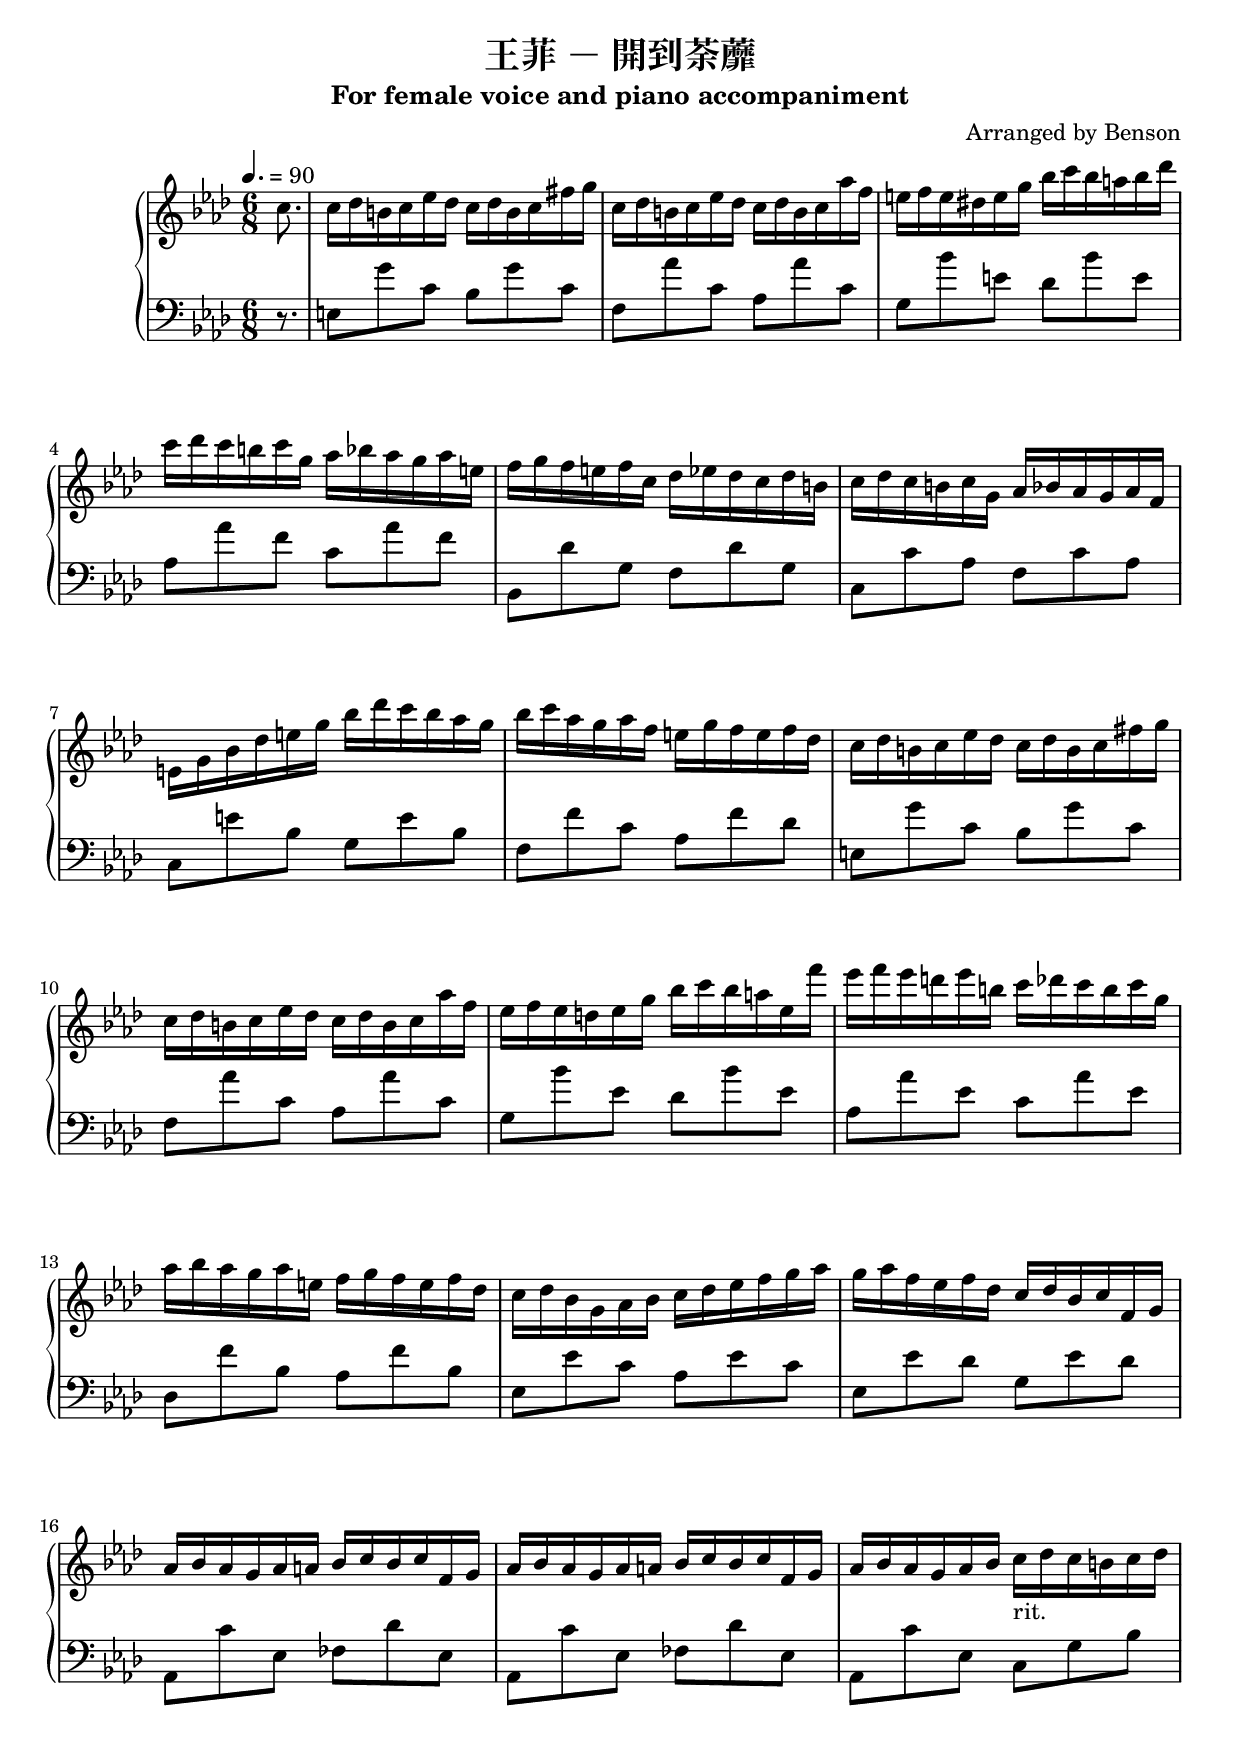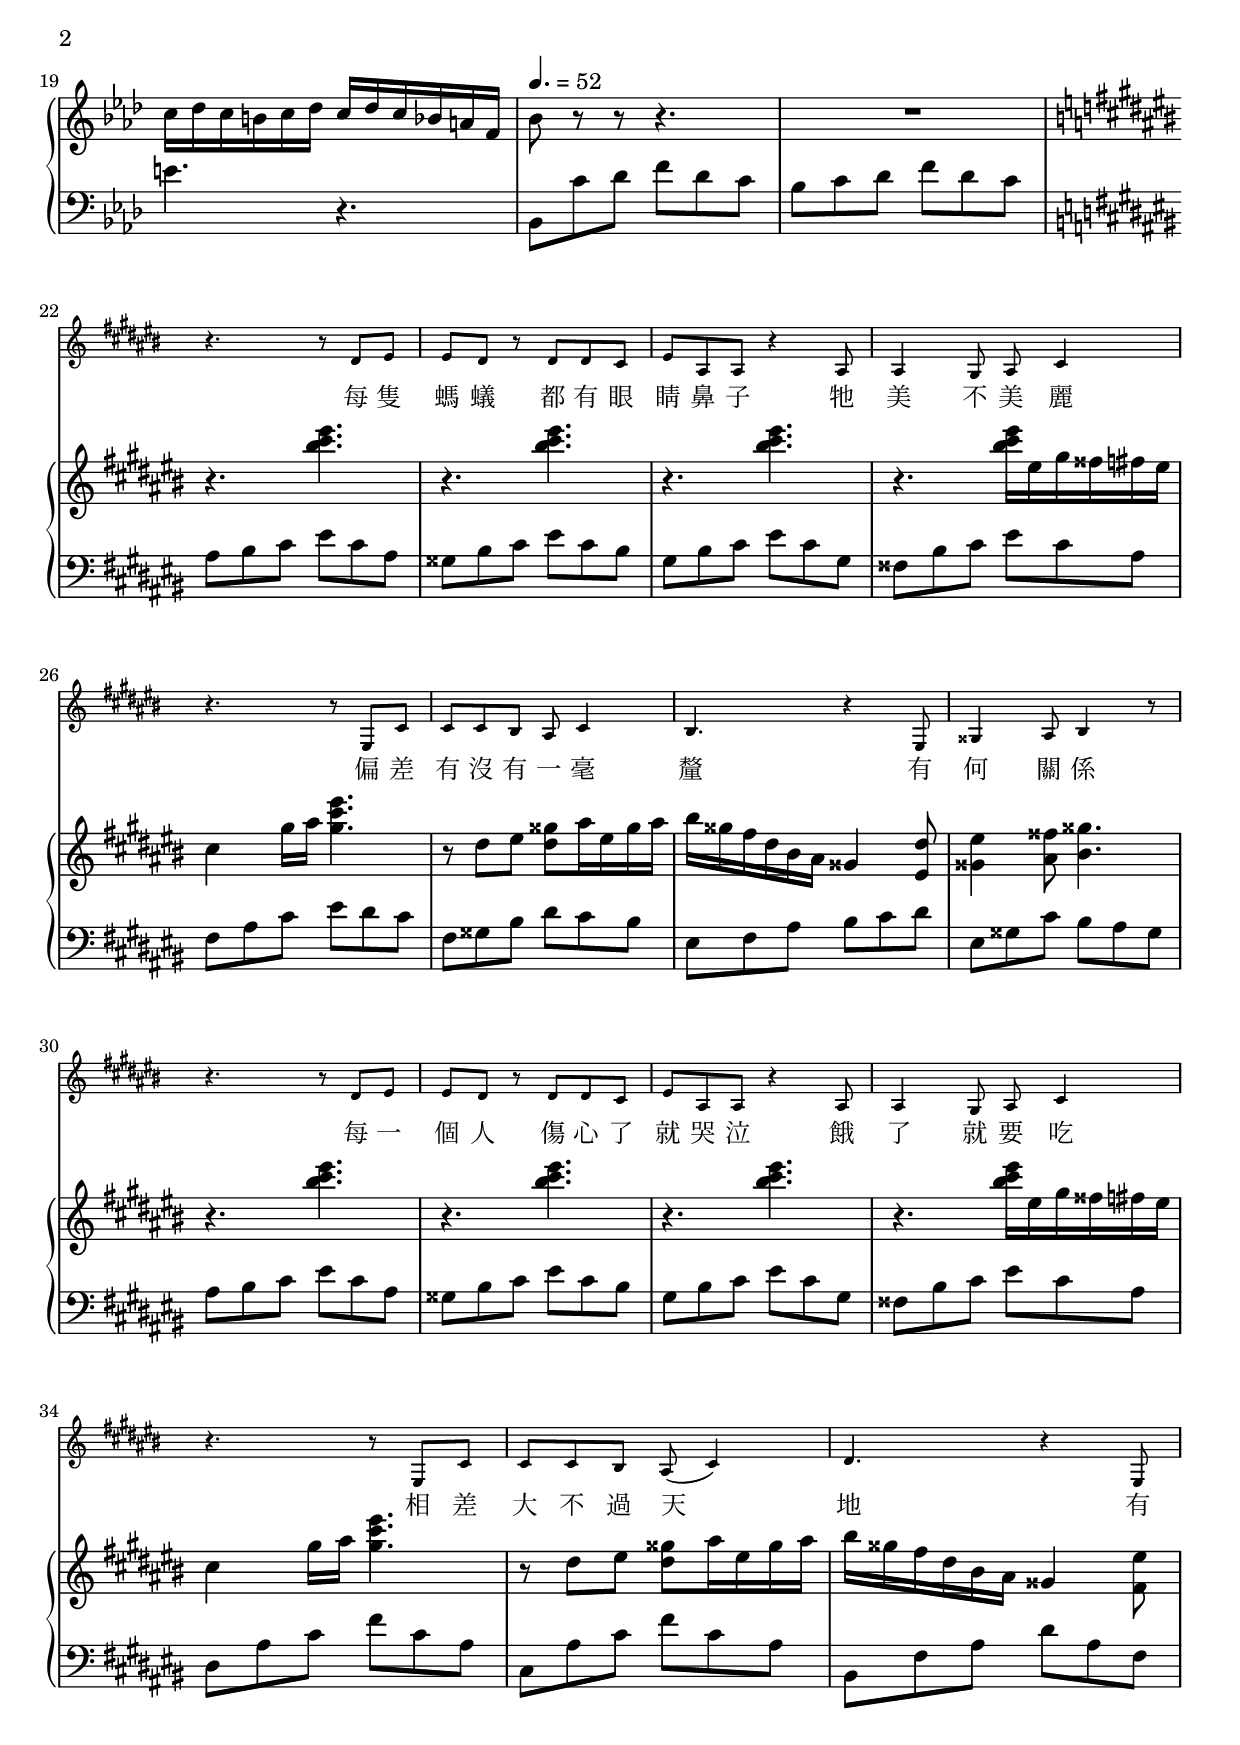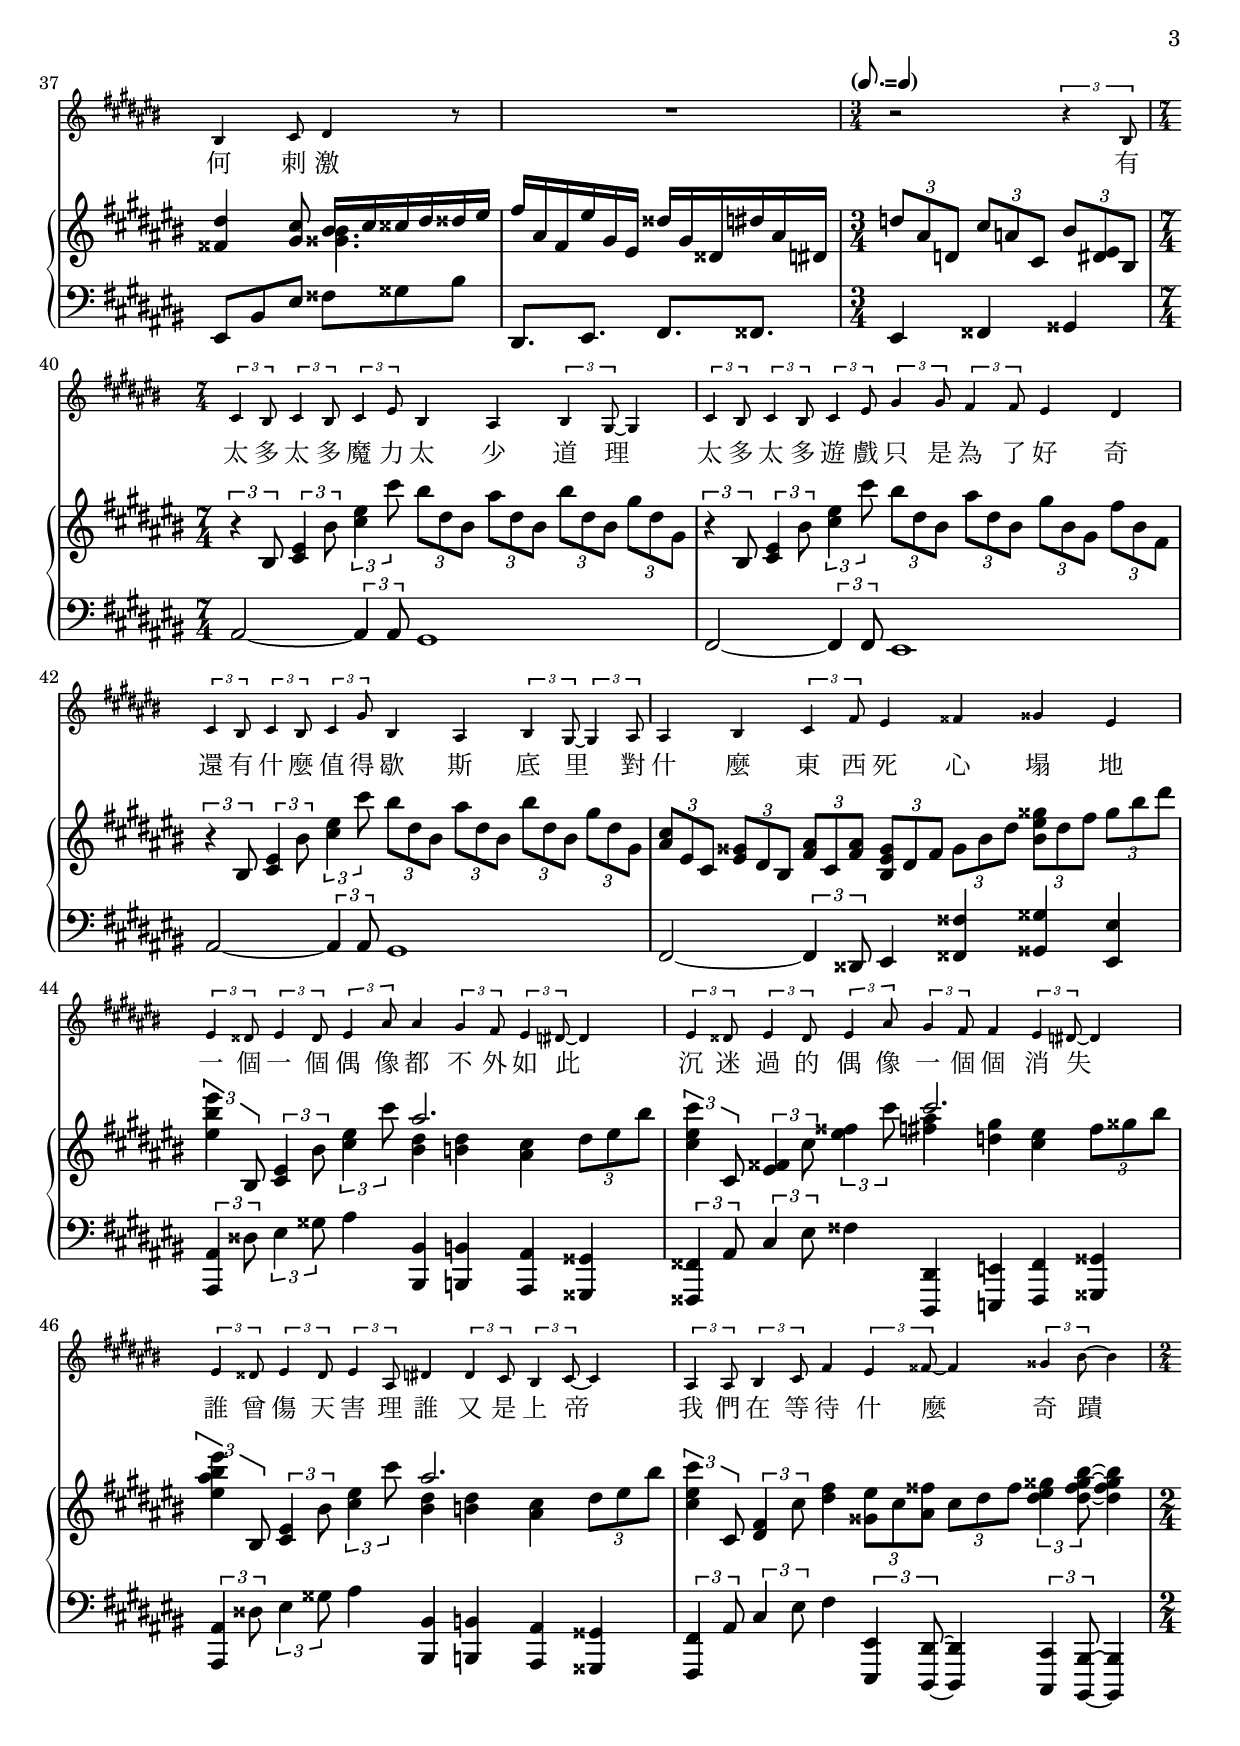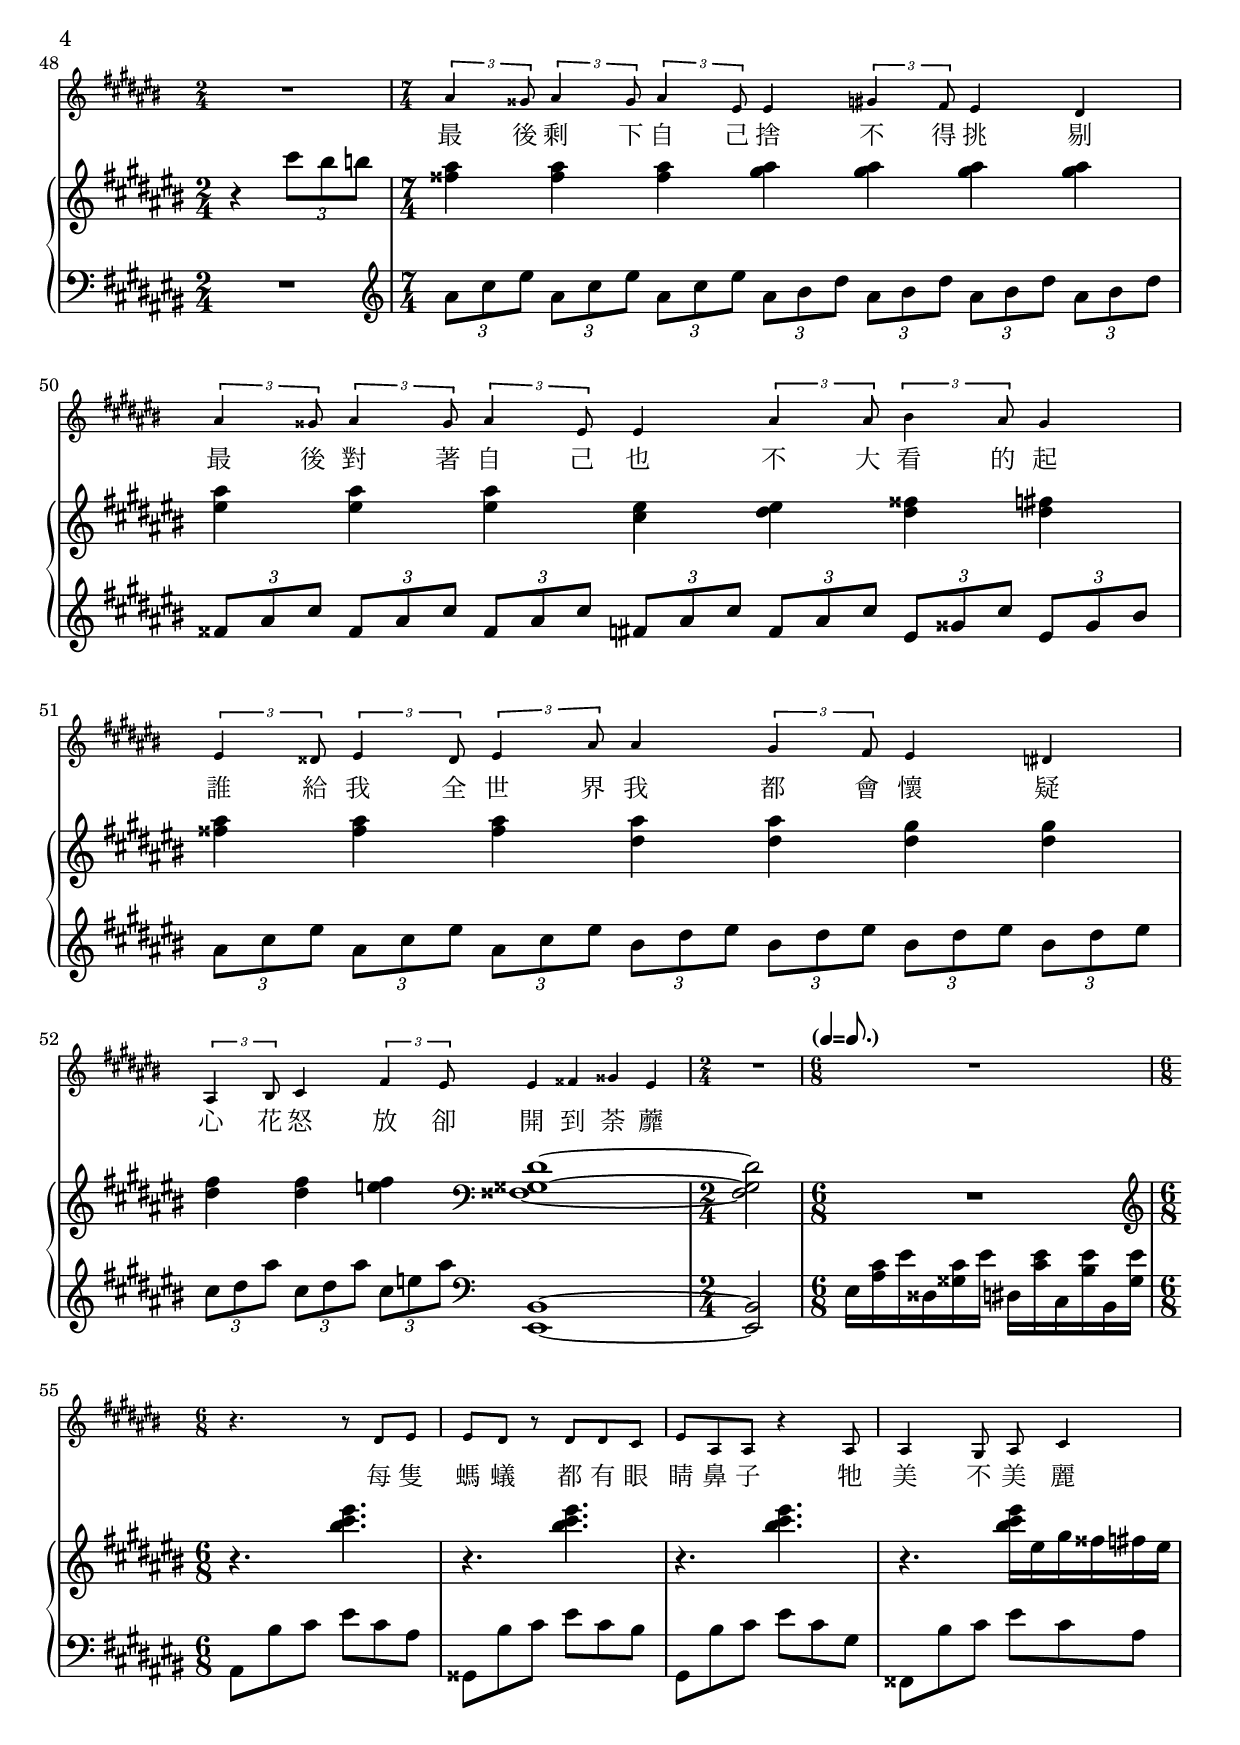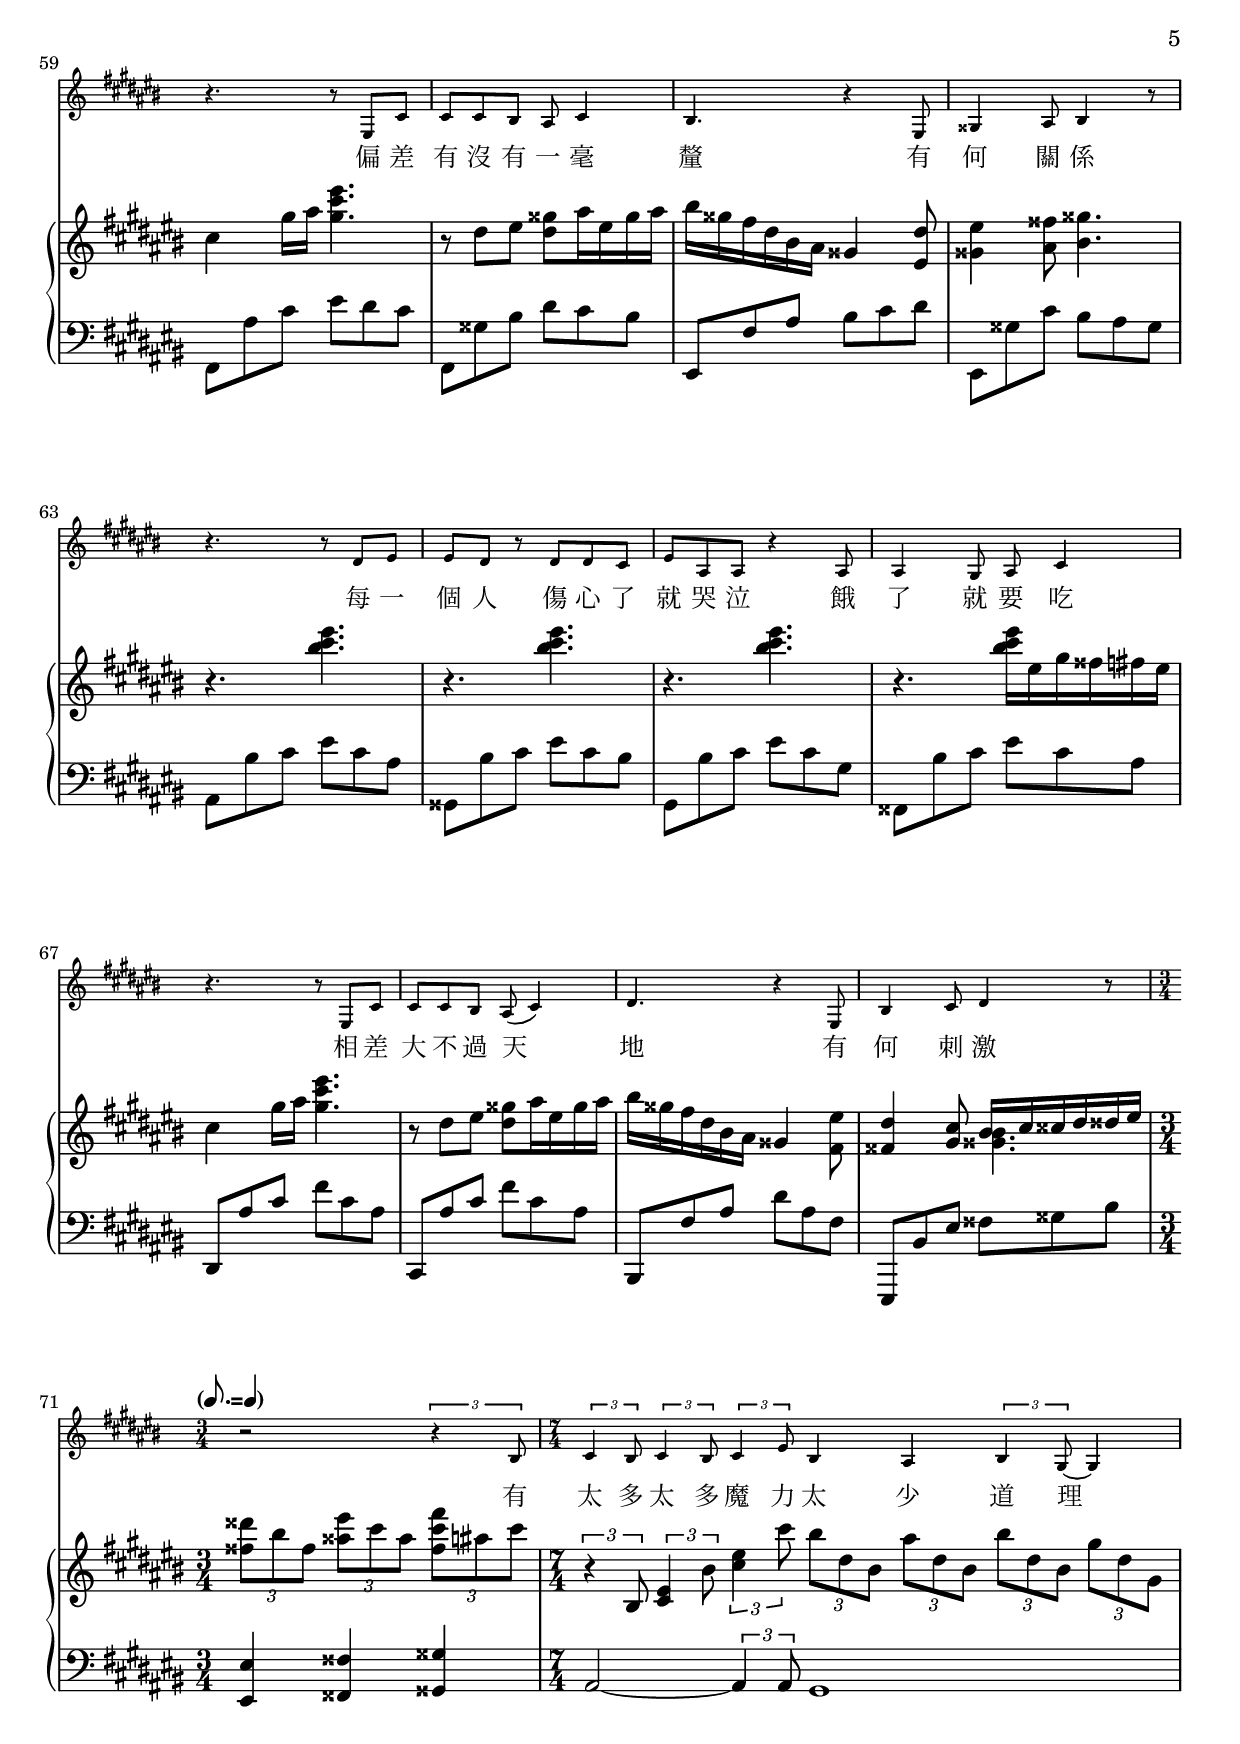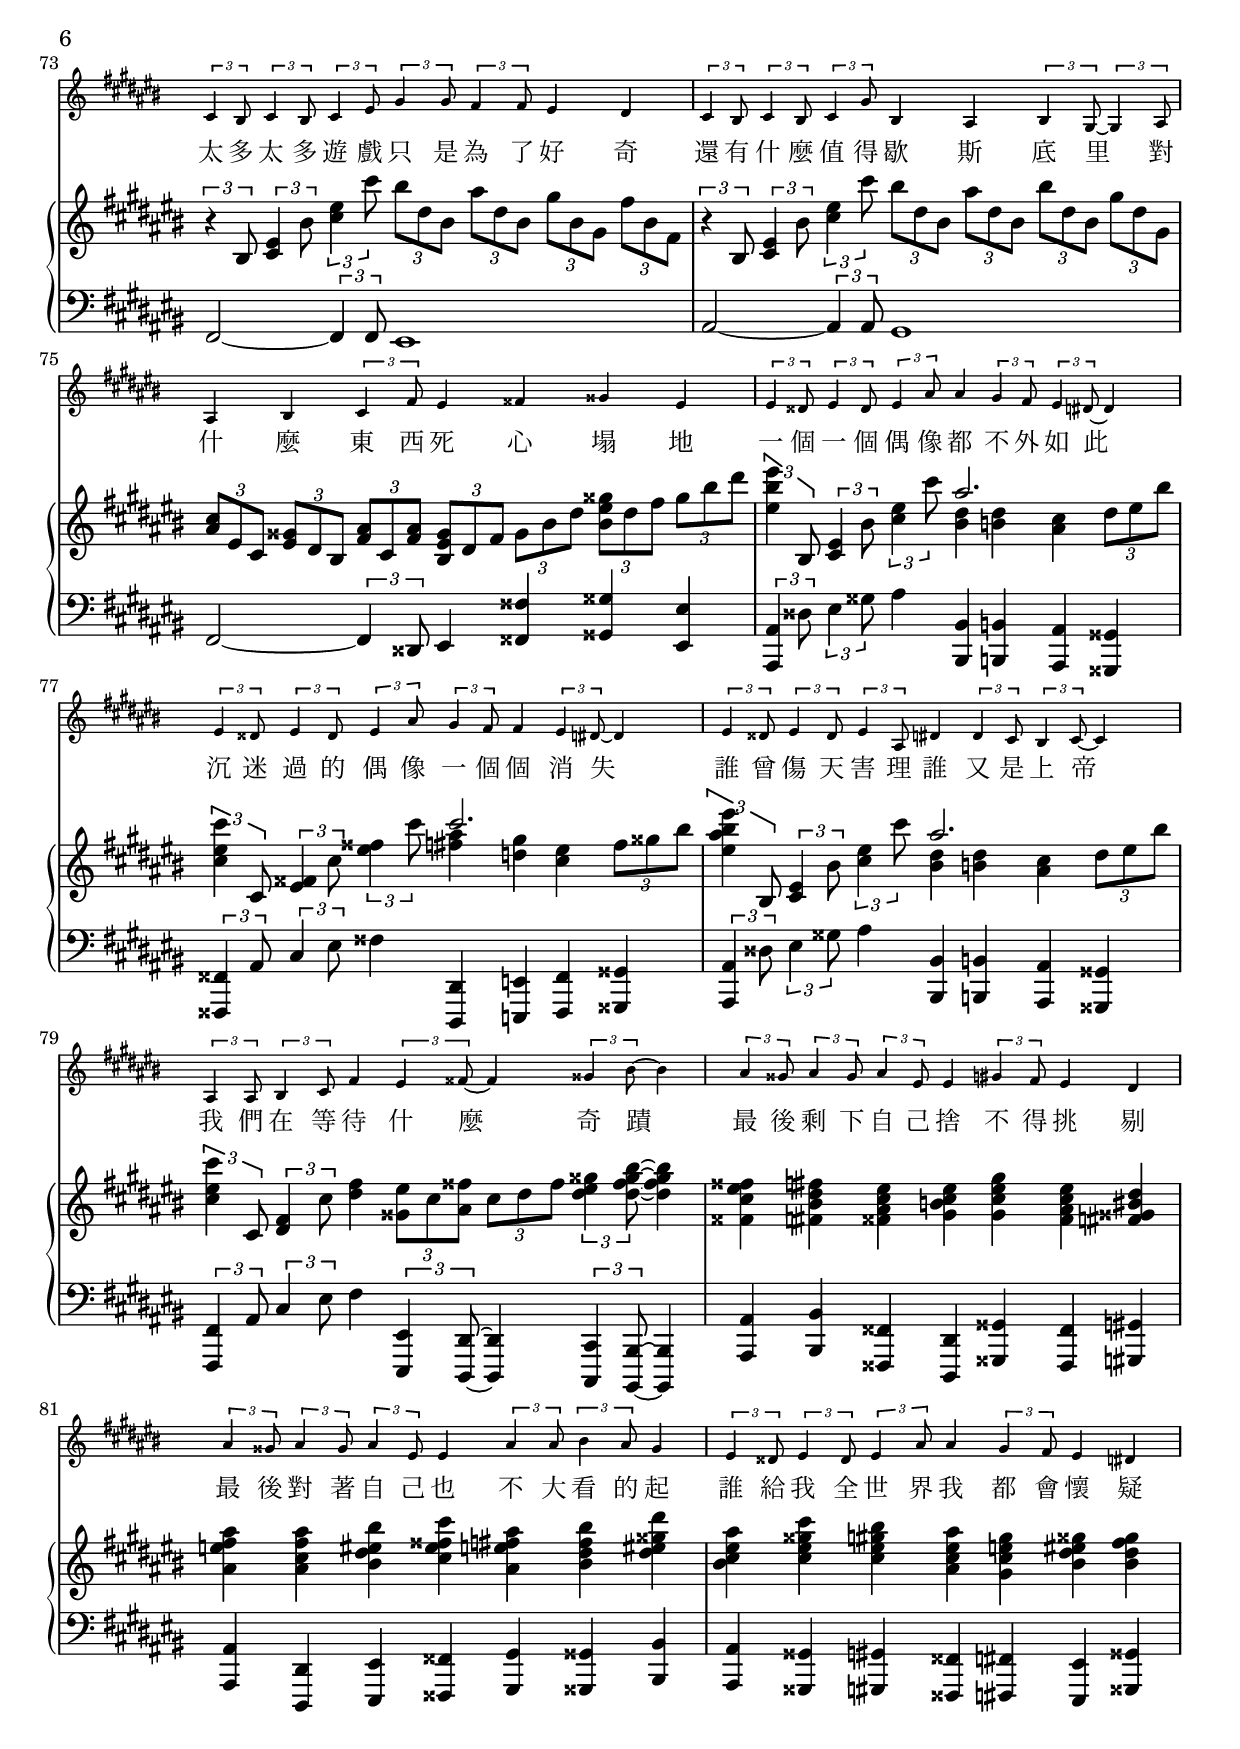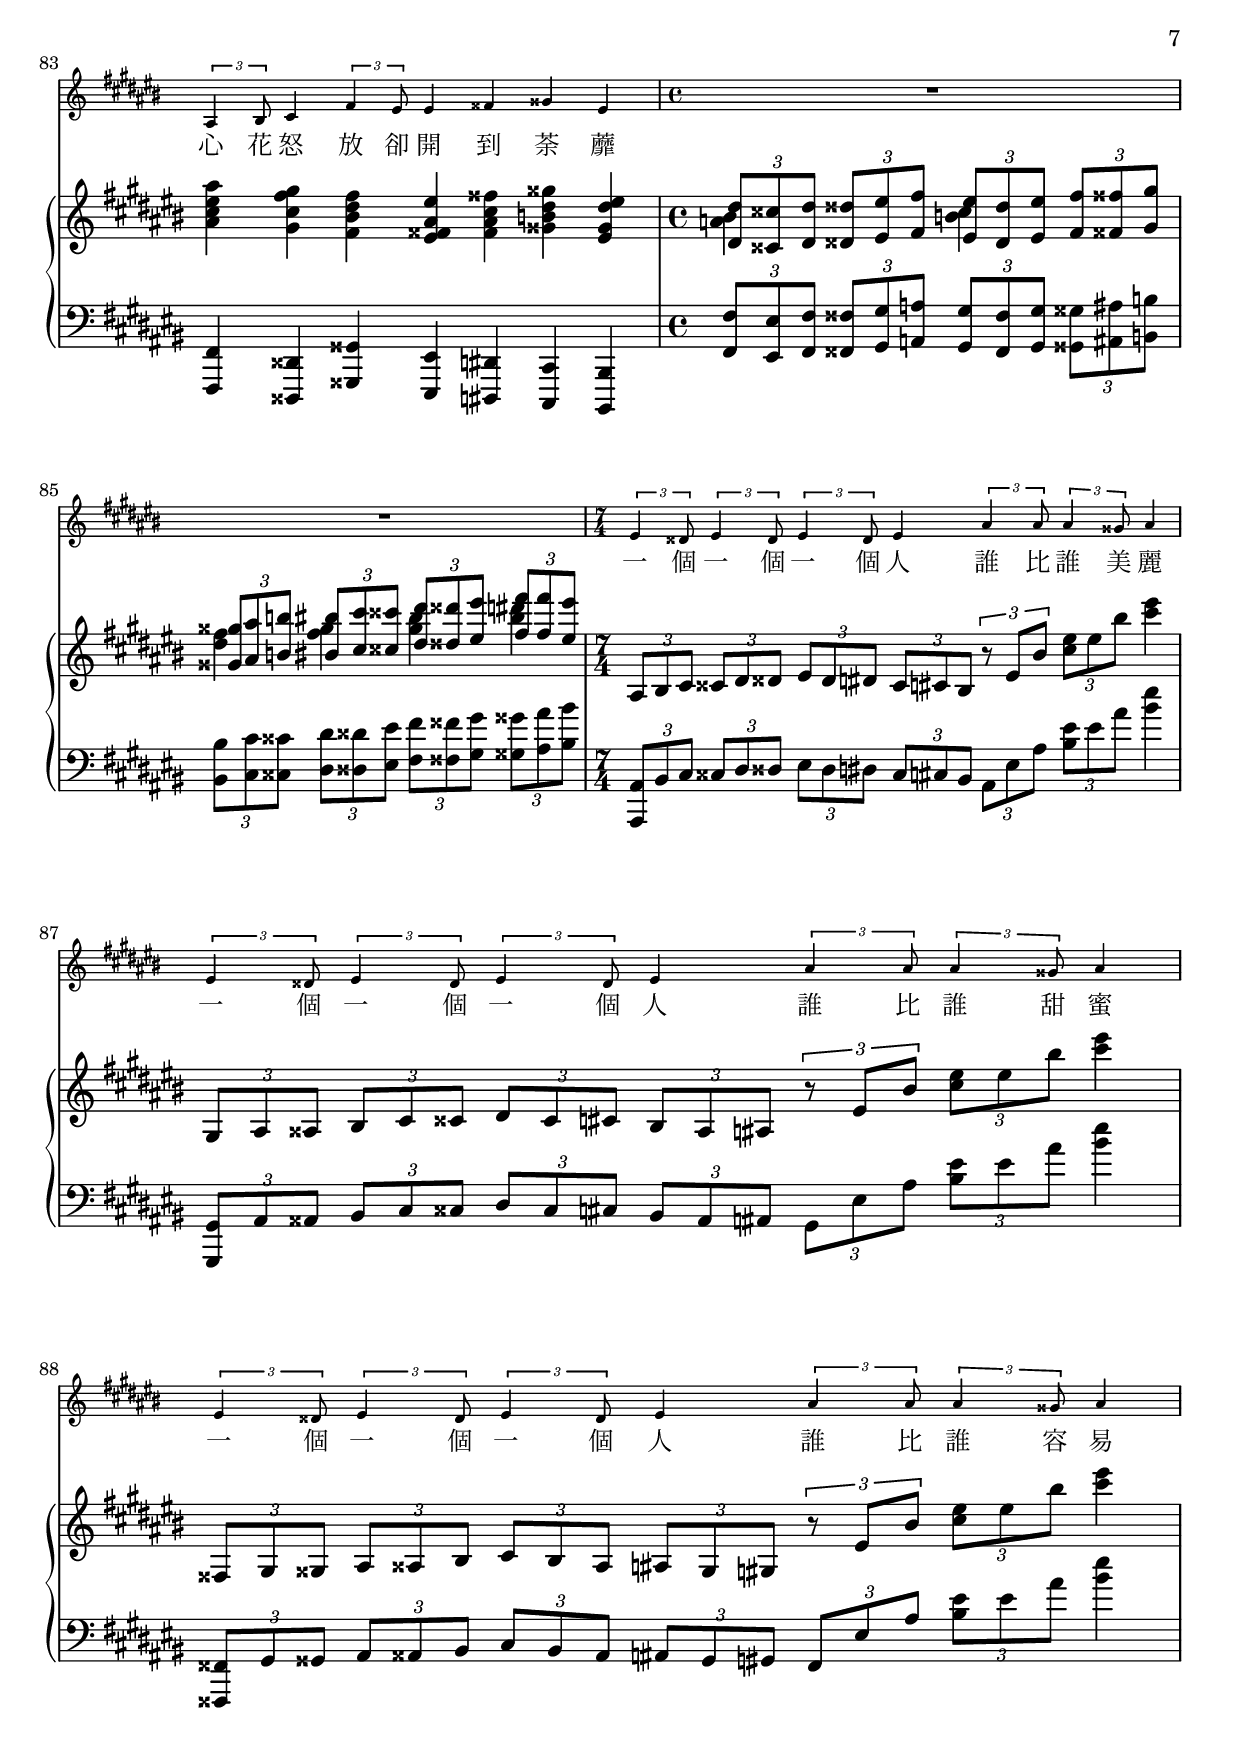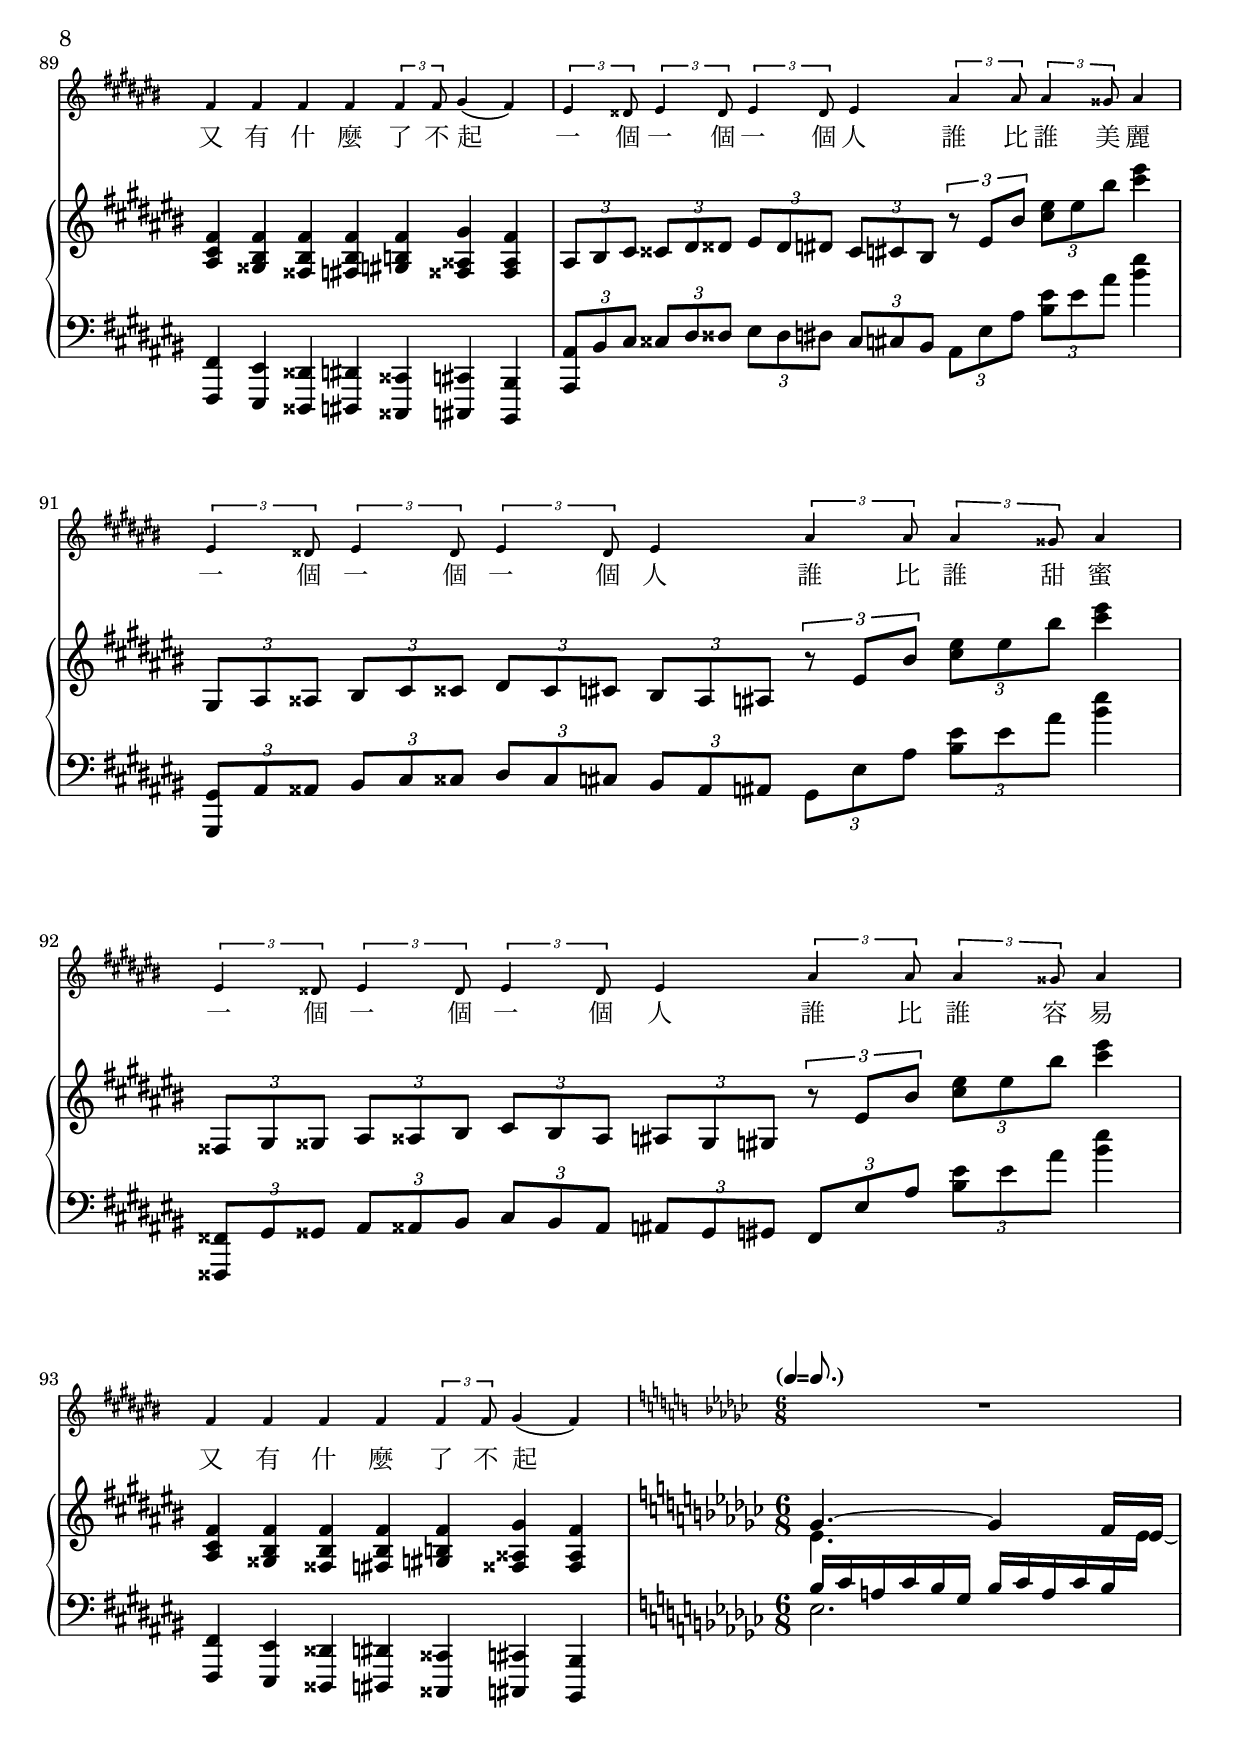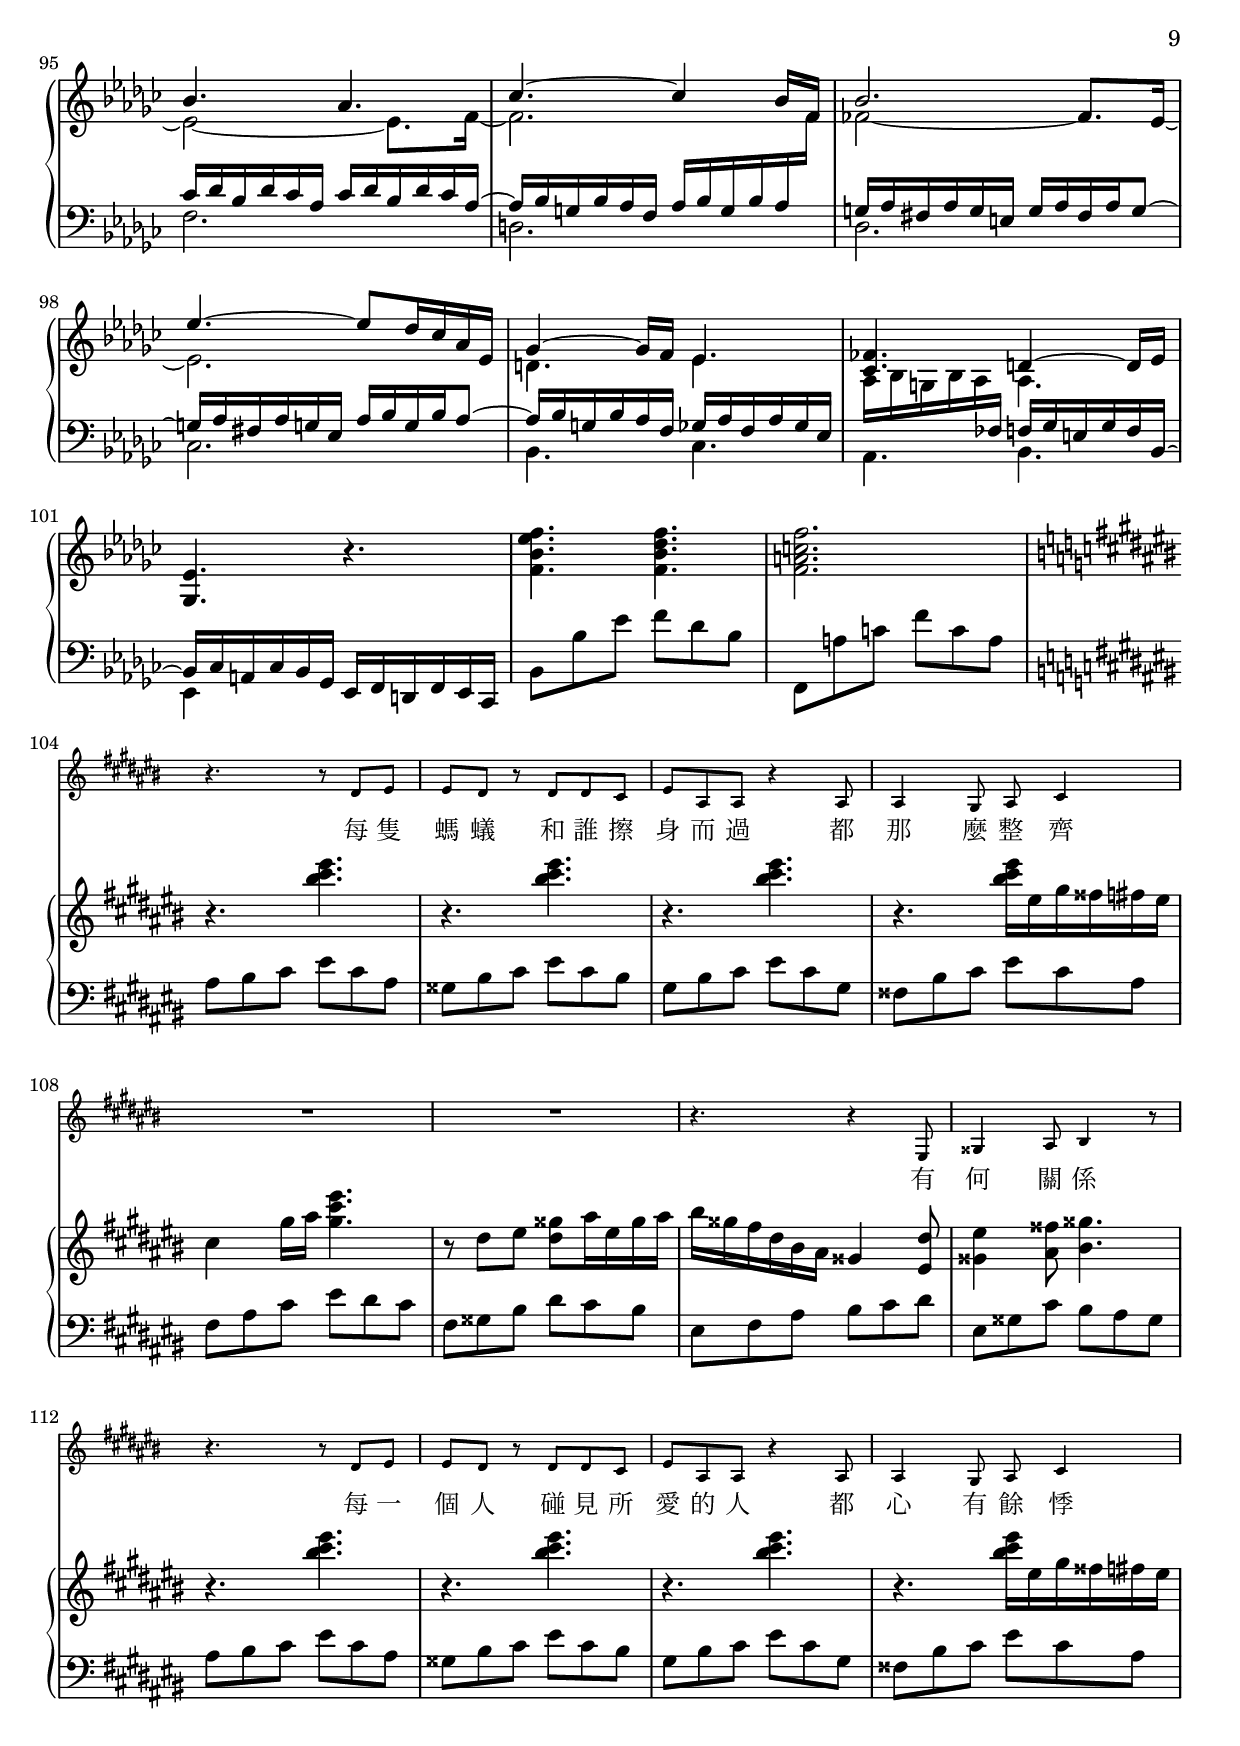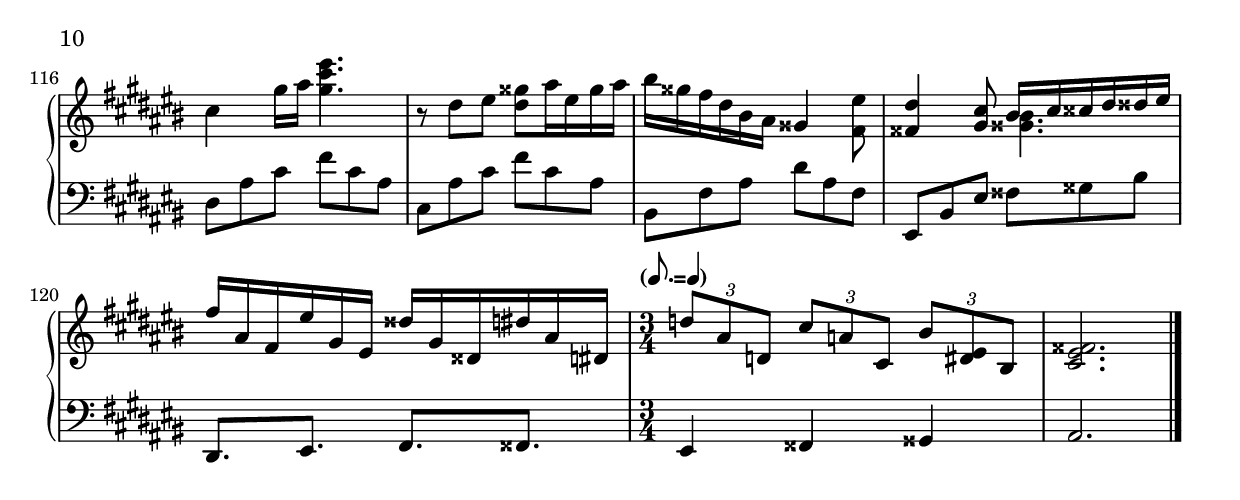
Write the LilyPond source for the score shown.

\version "2.18.2"

%%%%%%%%%%%%%%%%%%%%%%%%%%%%%%%%%%%%%%%%%%%%%%%%%%%%%%%%%%%%%%%%%%%%%%%%%%%%%%%%%%%%%%%%%%
%%  http://lsr.di.unimi.it/LSR/Item?id=445

%LSR by Jay Anderson.
%modyfied by Simon Albrecht on March 2014.
%=> http://lilypond.1069038.n5.nabble.com/LSR-445-error-td160662.html

#(define (octave-up m t)
 (let* ((octave (1- t))
      (new-note (ly:music-deep-copy m))
      (new-pitch (ly:make-pitch
        octave
        (ly:pitch-notename (ly:music-property m 'pitch))
        (ly:pitch-alteration (ly:music-property m 'pitch)))))
  (set! (ly:music-property new-note 'pitch) new-pitch)
  new-note))

#(define (octavize-chord elements t)
 (cond ((null? elements) elements)
     ((eq? (ly:music-property (car elements) 'name) 'NoteEvent)
       (cons (car elements)
             (cons (octave-up (car elements) t)
                   (octavize-chord (cdr elements) t))))
     (else (cons (car elements) (octavize-chord (cdr elements ) t)))))

#(define (octavize music t)
 (if (eq? (ly:music-property music 'name) 'EventChord)
       (ly:music-set-property! music 'elements (octavize-chord
(ly:music-property music 'elements) t)))
 music)

makeOctaves = #(define-music-function (parser location arg mus) (integer? ly:music?)
 (music-map (lambda (x) (octavize x arg)) (event-chord-wrap! mus)))
%%%%%%%%%%%%%%%%%%%%%%%%%%%%%%%%%%%%%%%%%%%%%%%%%%%%%%%%%%%%%%%%%%%%%%%%%%%%%%%%%%%%%%%%%%


\header {
  title = "王菲 － 開到荼蘼"
  subtitle = "For female voice and piano accompaniment"
  arranger = "Arranged by Benson"
}

lower-prelude = \relative c {
  \time 6/8
  \key f \minor
  \partial 8. r8.
  e8 g' c, bes g' c, f, aes' c, aes aes' c, g bes' e, des bes' e, aes, aes' f c aes' f
  bes,, des' g, f des' g, c, c' aes f c' aes c, e' bes g e' bes f f' c aes f' des
  e,8 g' c, bes g' c, f, aes' c, aes aes' c, g bes' ees, des bes' ees, aes, aes' ees c aes' ees
  des, f' bes, aes f' bes, ees, ees' c aes ees' c ees, ees' des g, ees' des aes, c' ees, fes des' ees,
  aes, c' ees, fes des' ees, aes, c' ees, c g' bes e4. r4.
  bes,8 c' des f des c bes c des f des c
}

upper-prelude = \relative c'' {
  \time 6/8
  \key f \minor
  \partial 8. c8.
  c16 des b c ees des c des b c fis g c, des b c ees des c des b c aes' f
  e f e dis e g bes c bes a bes des c des c b c g aes bes aes g aes e
  f g f e f c des ees des c des b c des c b c g aes bes aes g aes f
  e g bes des e g bes des c bes aes g bes c aes g aes f e g f e f des
  c des b c ees des c des b c fis g c, des b c ees des c des b c aes' f
  ees f ees d ees g bes c bes a es f' ees f ees d ees b c des c b c g
  aes bes aes g aes e f g f e f des c des bes g aes bes c des ees f g aes
  g aes f ees f des c des bes c f, g 
  aes bes aes g aes a bes c bes c f, g aes bes aes g aes a bes c bes c f, g
  aes bes aes g aes bes c-"rit." des c
  \set Score.tempoHideNote = ##t
  \tempo 4. = 84
  b c des
  \tempo 4. = 78
  c des c
  \tempo 4. = 69
  b c des
  \tempo 4. = 60
  c des c
  \tempo 4. = 48
  bes a f
  \set Score.tempoHideNote = ##f
  \tempo 4. = 52
  bes8 r r r4.
  R2.
}

lower-melodya = \relative c' {
  \key ais \minor
  ais8 bis cis eis cis ais
  gisis bis cis eis cis bis
  gis bis cis eis cis gis
  fisis bis cis eis cis ais
  fis ais cis eis dis cis
  fis, gisis bis dis cis bis
  eis, fis ais bis cis dis
  eis, gisis cis bis ais gisis

  ais8 bis cis eis cis ais
  gisis bis cis eis cis bis
  gis bis cis eis cis gis
  fisis bis cis eis cis ais
  dis, ais' cis fis cis ais
  cis, ais' cis fis cis ais
  bis, fis' ais dis ais fis
  eis, bis' eis fisis gisis bis
}

lower-melodya-dash = \relative c' {
  ais,8 bis' cis eis cis ais
  gisis, bis' cis eis cis bis
  gis, bis' cis eis cis gis
  fisis, bis' cis eis cis ais
  fis, ais' cis eis dis cis
  fis,, gisis' bis dis cis bis
  eis,, fis' ais bis cis dis
  eis,, gisis' cis bis ais gisis

  ais,8 bis' cis eis cis ais
  gisis, bis' cis eis cis bis
  gis, bis' cis eis cis gis
  fisis, bis' cis eis cis ais
  dis,, ais'' cis fis cis ais
  cis,, ais'' cis fis cis ais
  bis,, fis'' ais dis ais fis
  eis,, bis'' eis fisis gisis bis
}

upper-melodya = \relative c''' {
  \clef treble
  r4. <bis cis eis> r q r q r <bis cis eis>16 eis, gis fisis fis eis
  cis4 gis'16 ais <gis cis eis>4.
  r8 dis eis <dis gisis> ais'16 eis gisis ais
  bis gisis fis dis bis ais gisis4 <eis dis'>8
  <gisis eis'>4 <ais fisis'>8 <bis gisis'>4.

  r4. <bis' cis eis> r q r q r <bis cis eis>16 eis, gis fisis fis eis
  cis4 gis'16 ais <gis cis eis>4.
  r8 dis eis <dis gisis> ais'16 eis gisis ais
  bis gisis fis dis bis ais gisis4 <fis eis'>8
  <fisis dis' >4 <gis cis>8 << { bis16 cis cisis dis disis eis } \\ { <gisis, bis>4. } >>
}

compound-meter-to-simple-meter-mark = \tempo \markup {
  \concat {
    (
    \smaller \general-align #Y #DOWN \note #"8." #1
    "="
    \smaller \general-align #Y #DOWN \note #"4" #1
    )
  }
}

simple-meter-to-compound-meter-mark = \tempo \markup {
  \concat {
    (
    \smaller \general-align #Y #DOWN \note #"4" #1
    "="
    \smaller \general-align #Y #DOWN \note #"8." #1
    )
  }
}

upper-bridgea-print = \relative c'' {
  fis16 ais, fis eis' gis, eis disis' gis, disis dis' ais dis,
  \time 3/4
  \compound-meter-to-simple-meter-mark
  \tuplet 3/2 4 { d'8 ais d, cis' a cis, bis' <dis, eis> bis }
}

upper-bridgea-midi = \relative c'' {
  fis16 ais, fis eis' gis, eis disis' gis, disis dis' ais dis,
  \time 3/4
  \tempo 4 = 104
  \tuplet 3/2 4 { d'8 ais d, cis' a cis, bis' <dis, eis> bis }
}

lower-bridgea-print = \relative c, {
  dis8. eis fis fisis
  \time 3/4
  eis4 fisis gisis
}

lower-bridgea-midi = \relative c, {
  dis8. eis fis fisis
  \time 3/4
  \tempo 4 = 104
  eis4 fisis gisis
}

upper-bridgea-dash = \relative c'' {
  \tuplet 3/2 4 {
    <fisis disis'>8 bis fisis <aisis eis'> cis aisis <fisis cis' fis> ais cis
  }
}

lower-bridgea-dash = \relative c, {
  <eis eis'>4 <fisis fisis'> <gisis gisis'>
}

upper-melodyb = \relative c' {
  \tuplet 3/2 4 { r4 bis8 <cis eis>4 bis'8 <cis eis>4 cis'8
  bis dis, bis ais' dis, bis bis' dis, bis gis' dis gis,
  r4 bis,8 <cis eis>4 bis'8 <cis eis>4 cis'8
  bis dis, bis ais' dis, bis gis' bis, gis fis' bis, fis
  r4 bis,8 <cis eis>4 bis'8 <cis eis>4 cis'8
  bis dis, bis ais' dis, bis bis' dis, bis gis' dis gis,
  <ais cis> eis cis <eis gisis> dis bis <fis' ais> cis <fis ais>
  <bis, eis gisis> dis fis gisis bis dis
  <bis eis gisis> dis fis gisis bis dis
  }
}

lower-melodyb = \relative c {
  ais2~ \tuplet 3/2 4 { ais4 ais8 } gis1
  fis2~ \tuplet 3/2 4 { fis4 fis8 } eis1
  ais2~ \tuplet 3/2 4 { ais4 ais8 } gis1
  fis2~ \tuplet 3/2 4 { fis4 disis8 } eis4 <fisis fisis'> <gisis gisis'> <eis eis'>
}

upper-melodyc = \relative c'' {
  \tuplet 3/2 4 { <eis bis' eis>4 bis,8 <cis eis>4 bis'8 <cis eis>4 cis'8 }
  << { ais2. } \\ { <bis, dis>4 <b dis> <ais cis> } >> \tuplet 3/2 4 { dis8 eis bis' }
  \tuplet 3/2 4 { <cis, eis cis'>4 cis,8 <eis fisis>4 cis'8 <eis fisis>4 cis'8 }
  << {cis2. } \\ { <fis, ais>4 <d gis> <cis eis> } >> \tuplet 3/2 4 { fis8 gisis bis }
  \tuplet 3/2 4 { <eis, ais bis eis>4 bis,8 <cis eis>4 bis'8 <cis eis>4 cis'8 }
  << { ais2. } \\ { <bis, dis>4 <b dis> <ais cis> } >> \tuplet 3/2 4 { dis8 eis bis' }
  \tuplet 3/2 4 { <cis, eis cis'>4 cis,8 <dis fis>4 cis'8 } <dis fis>4
  \tuplet 3/2 4 { <gisis, eis'>8 cis <ais fisis'>8 cis dis fisis <dis eis gisis>4 <dis fisis gisis bis>8~ } q4
}

lower-melodyc = \relative c {
  \tuplet 3/2 4 { <ais, ais'>4 disis'8 eis4 gisis8 } ais4
  <bis,, bis'> <b b'> <ais ais'> <gisis gisis'>
  \tuplet 3/2 4 { <fisis fisis'>4 ais'8 cis4 eis8 } fisis4
  <dis,, dis'> <e e'> <fisis fisis'> <gisis gisis'>
  \tuplet 3/2 4 { <ais ais'>4 disis'8 eis4 gisis8 } ais4
  <bis,, bis'> <b b'> <ais ais'> <gisis gisis'>
  \tuplet 3/2 4 { <fis fis'>4 ais'8 cis4 eis8} fis4
  \tuplet 3/2 { <eis,, eis'>4 <dis dis'>8~ } q4 \tuplet 3/2 4 { <cis cis'>4 <bis bis'>8~ } q4
}

upper-melodyd = \relative c'' {
  <fisis ais>4 q q <gis ais> q q q
  <eis ais>4 q q <cis eis> <dis eis> <dis fisis> <dis fis>
  <fisis ais>4 q q <dis ais'> q <dis gis> q
  <dis fis> q <e fis>
  \clef bass
  <fisis,, gisis dis'>1~
  \time 2/4
  q2
}

lower-melodyd = \relative c'' {
  \clef treble
  \repeat unfold 3 { \tuplet 3/2 4 { ais8 cis eis } }
  \repeat unfold 4 { \tuplet 3/2 4 { ais,8 bis dis } }
  \repeat unfold 3 { \tuplet 3/2 4 { fisis,8 ais cis } }
  \tuplet 3/2 4 { fis,8 ais cis fis, ais cis eis, gisis cis eis, gisis bis }
  \repeat unfold 3 { \tuplet 3/2 4 { ais8 cis eis } }
  \repeat unfold 4 { \tuplet 3/2 4 { bis dis eis } }
  \tuplet 3/2 4 { cis8 dis ais' cis, dis ais' cis, e ais }
  \clef bass
  <eis,,, bis'>1~
  \time 2/4
  q2
}

upper-melodyd-dash = \relative c' {
  <fisis cis' eis fisis>4 <fis bis dis fis> <fisis ais cis eis> <gis b cis eis> <gis cis eis gis> <fisis ais cis eis> <fis gisis bis dis>
  <ais e' fis ais> <ais cis fis ais> <bis dis eis bis'> <cis eis fisis cis'> <ais e' fis ais> <bis dis fis bis> <dis eis gisis dis'>
  <bis cis eis ais> <cis eis gisis cis> <cis eis gis bis> <ais cis eis ais> <gis cis e gis> <bis dis eis gisis> <bis dis fis gisis>
  <ais cis eis ais> <gis cis fis gis> <fis bis dis fis> <eis fisis ais eis'> <fisis ais cis fisis> <gisis b dis gisis> <eis gisis dis' eis>
}

lower-melodyd-dash = \relative c, {
  \makeOctaves #1 {
    ais4 bis fisis dis gisis fisis gis
    ais dis, eis fisis gis gisis bis
    ais gisis gis fisis fis eis gisis
    fis disis gisis eis dis cis bis
  }
}

upper-bridged = \relative c' {
  \time 6/8
  R2.
}

lower-bridged = \relative c {
  \time 6/8
  \clef bass
  eis16 <ais cis> eis' disis, <gisis cis> eis'
  dis, <cis' eis> cis, <bis' eis> bis, <gisis' eis'>
}

upper-melodye = \relative c' {
  \tuplet 3/2 4 { ais8 bis cis cisis dis disis eis disis dis cisis cis bis r eis bis' <cis eis> eis bis' } <cis eis>4
  \tuplet 3/2 4 { gis,,8 ais aisis bis cis cisis dis cisis cis bis aisis ais r eis' bis' <cis eis> eis bis' } <cis eis>4
  \tuplet 3/2 4 { fisis,,,8 gis gisis ais aisis bis cis bis aisis ais gisis gis r eis' bis' <cis eis> eis bis' } <cis eis>4
  <ais,, cis fis>4 <gisis bis fis'> <fisis bis fis'> <fis bis fis'> <gis b fis'> <fisis aisis gis'> <fisis aisis fis'>
}

lower-melodye = \relative c, {
  \tuplet 3/2 4 { <ais ais'>8 bis' cis cisis dis disis eis disis dis cisis cis bis ais eis' ais <bis eis> eis ais } <bis eis>4
  \tuplet 3/2 4 { <gis,,, gis'>8 ais' aisis bis cis cisis dis cisis cis bis aisis ais gis eis' ais <bis eis> eis ais } <bis eis>4
  \tuplet 3/2 4 { <fisis,,, fisis'>8 gis' gisis ais aisis bis cis bis aisis ais gisis gis fisis eis' ais <bis eis> eis ais } <bis eis>4
  \makeOctaves #1 { fis,,,4 eis disis dis cisis cis bis }
}

upper-bridgee = \relative c' {
  << {
    \makeOctaves #1 { \tuplet 3/2 4 { dis8 cisis dis disis eis fis eis disis eis fis fisis gis
    gisis ais b bis cis cisis dis disis eis fis fis eis }}
  } \\ {
    <a, bis>4 s4 <b cisis> s <dis fis> <fis gisis> <gisis bis> <bis dis>
  } >>
}

lower-bridgee = \relative c, {
  \makeOctaves #1 { \tuplet 3/2 4 {
    fis8 eis fis fisis gis a gis fisis gis gisis ais b
    bis cis cisis dis disis eis fis fisis gis gisis ais bis
  }}
}

upper-bridge-ending = \relative c' {
  \time 6/8
  \key ees \minor
  << {
    ges'4.~ ges4 f16 ees bes'4. aes
    ces4.~ ces4 bes16 f bes2.
    ees4.~ ees8 des16 ces aes ees ges4~ ges16 f ees4.
    <ces fes>4. d4~ d16 ees <ees ges,>4.
  } \\ {
    ees4. s4 s16 \hideNotes ees~ \unHideNotes ees2~ ees8. f16~ f2. fes2~
    \stemUp
    fes8. ees16~
    \stemDown
    ees2. d4. ees s4. aes,4.
  } >>
  r4.
  <f' bes ees f>4. <f bes des f> <f a c f>2.
}

lower-bridge-ending = \relative c' {
  \key ees \minor
  << {
    bes16 ces a ces bes ges \stemNeutral bes ces a ces bes \change Staff = "right" ees
    \change Staff = "left" \stemUp
    ces des bes des ces aes ces des bes des ces aes~
    aes bes g bes aes f \stemNeutral aes bes g bes aes \change Staff = "right" f'
    \change Staff = "left" \stemUp
    g, aes fis aes g e g aes fis aes g8~
    g16 aes fis aes g ees aes bes g bes aes8~
    aes16 bes g bes aes f ges aes f aes ges ees
    \change Staff = "right" \stemNeutral
    aes bes g bes aes \change Staff = "left" fes \stemUp f ges e ges f bes,~
    bes ces a ces bes ges ees f d f ees ces
  } \\ {
    ees'2. f d des ces bes4. ces aes bes ees,4
  } >>
  bes'8 bes' ees f des bes
  f, a' c f c a
}

upper-ending-print = \relative c'' {
  fis16 ais, fis eis' gis, eis disis' gis, disis dis' ais dis,
  \time 3/4
  \compound-meter-to-simple-meter-mark
  \tuplet 3/2 4 { d'8 ais d, cis' a cis, bis' <dis, eis> bis }
  <cis eis fisis>2.
}

upper-ending-midi = \relative c'' {
  fis16 ais, fis eis' gis, eis disis' gis, disis dis' ais dis,
  \time 3/4
  \tempo 4 = 104
  \tuplet 3/2 4 { d'8 ais d, cis' a cis, bis' <dis, eis> bis }
  <cis eis fisis>2.
}

lower-ending-print = \relative c, {
  dis8. eis fis fisis
  \time 3/4
  eis4 fisis gisis
  ais2.
}

lower-ending-midi = \relative c, {
  dis8. eis fis fisis
  \time 3/4
  \tempo 4 = 104
  eis4 fisis gisis
  ais2.
}


upper-midi = \relative c' {
  \set Staff.pedalSustainStyle = #'bracket
  \clef treble
  \tempo 4. = 90
  \time 6/8
  \upper-prelude
  \key ais \minor
  \upper-melodya
  \upper-bridgea-midi
  \upper-melodyb
  \upper-melodyc
  \time 2/4 r4 \tuplet 3/2 4 { cis''8 bis b }
  \time 7/4
  \upper-melodyd
  \tempo 4. = 52
  \upper-bridged
  \upper-melodya
  \tempo 4 = 104
  \upper-bridgea-dash
  \upper-melodyb
  \upper-melodyc
  \upper-melodyd-dash
  \time 4/4
  \upper-bridgee
  \time 7/4
  \upper-melodye
  \upper-melodye
  \time 6/8
  \tempo 4. = 52
  \upper-bridge-ending
  \key ais \minor
  \upper-melodya
  \upper-ending-midi
  \bar "|."
}

lower-midi = \relative c {
  \set Staff.pedalSustainStyle = #'bracket
  \clef bass
  \time 6/8
  \lower-prelude
  \lower-melodya
  \lower-bridgea-midi
  \lower-melodyb
  \lower-melodyc
  \time 2/4
  R2
  \time 7/4
  \lower-melodyd
  \lower-bridged
  \lower-melodya-dash
  \lower-bridgea-dash
  \lower-melodyb
  \lower-melodyc
  \lower-melodyd-dash
  \time 4/4
  \lower-bridgee
  \time 7/4
  \lower-melodye
  \lower-melodye
  \time 6/8
  \lower-bridge-ending
  \key ais \minor
  \lower-melodya
  \lower-ending-midi
  \bar "|."
}

upper-print = \relative c' {
  \set Staff.pedalSustainStyle = #'bracket
  \clef treble
  \tempo 4. = 90
  \time 6/8
  \upper-prelude
  \key ais \minor
  \upper-melodya
  \upper-bridgea-print
  \upper-melodyb
  \upper-melodyc
  \time 2/4 r4 \tuplet 3/2 4 { cis''8 bis b }
  \time 7/4
  \upper-melodyd
  \simple-meter-to-compound-meter-mark
  \upper-bridged
  \upper-melodya
  \compound-meter-to-simple-meter-mark
  \upper-bridgea-dash
  \upper-melodyb
  \upper-melodyc
  \upper-melodyd-dash
  \time 4/4
  \upper-bridgee
  \time 7/4
  \upper-melodye
  \upper-melodye
  \simple-meter-to-compound-meter-mark
  \time 6/8
  \upper-bridge-ending
  \key ais \minor
  \upper-melodya
  \upper-ending-print
  \bar "|."
}

lower-print = \relative c {
  \set Staff.pedalSustainStyle = #'bracket
  \clef bass
  \time 6/8
  \lower-prelude
  \lower-melodya
  \lower-bridgea-print
  \lower-melodyb
  \lower-melodyc
  \time 2/4
  R2
  \time 7/4
  \lower-melodyd
  \lower-bridged
  \lower-melodya-dash
  \lower-bridgea-dash
  \lower-melodyb
  \lower-melodyc
  \lower-melodyd-dash
  \time 4/4
  \lower-bridgee
  \time 7/4
  \lower-melodye
  \lower-melodye
  \time 6/8
  \lower-bridge-ending
  \key ais \minor
  \lower-melodya
  \lower-ending-print
  \bar "|."
}

dynamics = {
  s1
}

guitarchords = \chordmode {
  ais1:m
}

lyricsmain = \lyricmode {
  每 隻 螞 蟻 都 有 眼 睛 鼻 子 牠 美 不 美 麗
  偏 差 有 沒 有 一 毫 釐 有 何 關 係
  每 一 個 人 傷 心 了 就 哭 泣 餓 了 就 要 吃
  相 差 大 不 過 天 地 有 何 刺 激

  有 太 多 太 多 魔 力 太 少 道 理
  太 多 太 多 遊 戲 只 是 為 了 好 奇
  還 有 什 麼 值 得 歇 斯 底 里
  對 什 麼 東 西 死 心 塌 地
  一 個 一 個 偶 像 都 不 外 如 此
  沉 迷 過 的 偶 像 一 個 個 消 失
  誰 曾 傷 天 害 理 誰 又 是 上 帝
  我 們 在 等 待 什 麼 奇 蹟
  最 後 剩 下 自 己 捨 不 得 挑 剔
  最 後 對 著 自 己 也 不 大 看 的 起
  誰 給 我 全 世 界 我 都 會 懷 疑
  心 花 怒 放 卻 開 到 荼 蘼

  每 隻 螞 蟻 都 有 眼 睛 鼻 子 牠 美 不 美 麗
  偏 差 有 沒 有 一 毫 釐 有 何 關 係
  每 一 個 人 傷 心 了 就 哭 泣 餓 了 就 要 吃
  相 差 大 不 過 天 地 有 何 刺 激

  有 太 多 太 多 魔 力 太 少 道 理
  太 多 太 多 遊 戲 只 是 為 了 好 奇
  還 有 什 麼 值 得 歇 斯 底 里
  對 什 麼 東 西 死 心 塌 地
  一 個 一 個 偶 像 都 不 外 如 此
  沉 迷 過 的 偶 像 一 個 個 消 失
  誰 曾 傷 天 害 理 誰 又 是 上 帝
  我 們 在 等 待 什 麼 奇 蹟
  最 後 剩 下 自 己 捨 不 得 挑 剔
  最 後 對 著 自 己 也 不 大 看 的 起
  誰 給 我 全 世 界 我 都 會 懷 疑
  心 花 怒 放 卻 開 到 荼 蘼

  一 個 一 個 一 個 人 誰 比 誰 美 麗
  一 個 一 個 一 個 人 誰 比 誰 甜 蜜
  一 個 一 個 一 個 人 誰 比 誰 容 易
  又 有 什 麼 了 不 起

  一 個 一 個 一 個 人 誰 比 誰 美 麗
  一 個 一 個 一 個 人 誰 比 誰 甜 蜜
  一 個 一 個 一 個 人 誰 比 誰 容 易
  又 有 什 麼 了 不 起

  每 隻 螞 蟻 和 誰 擦 身 而 過 都 那 麼 整 齊
  有 何 關 係
  每 一 個 人 碰 見 所 愛 的 人 都 心 有 餘 悸
}

melodya = \relative c' {
  r4. r8 dis eis eis dis r dis dis cis eis ais, ais r4 ais8 ais4 gis8 ais cis4
  r4. r8 eis, cis' cis cis bis ais cis4 bis4. r4 eis,8 gisis4 ais8 bis4 r8
  r4. r8 dis eis eis dis r dis dis cis eis ais, ais r4 ais8 ais4 gis8 ais cis4
  r4. r8 eis, cis' cis cis bis ais( cis4) dis4. r4 eis,8 bis'4 cis8 dis4 r8
}

melodyaa = \relative c' {
  r4. r8 dis eis eis dis r dis dis cis eis ais, ais r4 ais8 ais4 gis8 ais cis4
  r4. r8 eis, cis' cis cis bis ais cis4 bis4. r4. eis,8 gisis4 ais8 bis8 r
  r4. r8 dis eis eis dis r dis dis cis eis ais, ais r4 ais8 ais4 gis8 ais cis4
  r4. r8 eis, cis' cis cis bis ais( cis4) dis4. r4. eis,8 bis'4 cis8 dis8 r
}

melodyb = \relative c' {
  \tuplet 3/2 4 { r4 bis8 }
  \time 7/4
  \tuplet 3/2 4 { cis4 bis8 cis4 bis8 cis4 eis8 } bis4 ais4 \tuplet 3/2 4 { bis4 gis8~ } gis4
  \tuplet 3/2 4 { cis4 bis8 cis4 bis8 cis4 eis8 gis4 gis8 fis4 fis8 } eis4 dis4
  \tuplet 3/2 4 { cis4 bis8 cis4 bis8 cis4 gis'8 } bis,4 ais \tuplet 3/2 4 { bis4 gis8~ gis4 ais8 }
  ais4 bis \tuplet 3/2 4 { cis4 fis8 } eis4 fisis4 gisis4 eis4
}

melodyc = \relative c' {
  \tuplet 3/2 4 { eis4 disis8 eis4 disis8 eis4 ais8 } ais4 \tuplet 3/2 4 { gis4 fis8 eis4 dis8~ } dis4
  \tuplet 3/2 4 { eis4 disis8 eis4 disis8 eis4 ais8 gis4 fis8 } fis4 \tuplet 3/2 4 {eis4 dis8~ } dis4
  \tuplet 3/2 4 { eis4 disis8 eis4 disis8 eis4 ais,8 } dis4 \tuplet 3/2 4 { dis4 cis8 bis4 cis8~ } cis4
  \tuplet 3/2 4 { ais4 ais8 bis4 cis8 } fis4 \tuplet 3/2 4 { eis4 fisis8~ } fisis4 \tuplet 3/2 4 { gisis4 bis8~ } bis4
}

melodyd = \relative c' {
  \tuplet 3/2 4 { ais'4 gisis8 ais4 gisis8 ais4 eis8 } eis4 \tuplet 3/2 4 { gis4 fis8 } eis4 dis
  \tuplet 3/2 4 { ais'4 gisis8 ais4 gisis8 ais4 eis8 } eis4 \tuplet 3/2 4 { ais4 ais8 bis4 ais8 } gisis4
  \tuplet 3/2 4 { eis4 disis8 eis4 disis8 eis4 ais8 } ais4 \tuplet 3/2 4 { gis4 fis8 } eis4 dis4
  \tuplet 3/2 4 { ais4 bis8 } cis4 \tuplet 3/2 4 { fis4 eis8 } eis4 fisis gisis eis
}

melodye = \relative c' {
  \repeat unfold 3 {
    \tuplet 3/2 4 { eis4 disis8 eis4 disis8 eis4 disis8 } eis4
    \tuplet 3/2 4 { ais4 ais8 ais4 gisis8 } ais4
  }
  fis4 fis fis fis \tuplet 3/2 4 { fis4 fis8 } gis4( fis)
}

melodyf = \relative c' {
  r4. r8 dis eis eis dis r dis dis cis eis ais, ais r4 ais8 ais4 gis8 ais cis4
  R2. R2. r4. r4 eis,8 gisis4 ais8 bis4 r8
  r4. r8 dis eis eis dis r dis dis cis eis ais, ais r4 ais8 ais4 gis8 ais cis4
}

melody = \relative c' {
  \clef treble
  \time 6/8
  \key f \minor
  \partial 8. r8.
  R2.*21
  \key ais \minor
  \melodya
  R2.
  \time 3/4 r2
  \melodyb
  \melodyc
  \time 2/4 R2
  \time 7/4
  \melodyd
  \time 2/4
  R2
  \time 6/8
  R2.
  \time 6/8
  \melodya
  \time 3/4 r2
  \melodyb
  \melodyc
  \melodyd
  \time 4/4
  R1 R1
  \time 7/4
  \melodye
  \melodye
  \time 6/8
  \key ees \minor
  R2.*10
  \key ais \minor
  \melodyf
  R2.*7
  \bar "|."
}


\book {
\score {
  <<
    % \new ChordNames {
      % \guitarchords
    % }
    \new Staff = "melodystaff" <<
      \set Staff.midiInstrument = #"choir aahs"
      \set Staff.instrumentName = #"Voice"
      \new Voice = "melody" {
        \melody
      }
      \context Lyrics = "lyrics" { \lyricsto "melody" { \lyricsmain } }
    >>
    \new PianoStaff <<
      \set Staff.midiInstrument = #"acoustic grand"
      \set Staff.instrumentName = #"Piano"
      \new Staff = "right" { \upper-midi }
      \new Staff = "left" { \lower-midi }
    >>
  >>
  \midi {
    \context {
      \ChordNameVoice \remove Note_performer
    }
  }
}
}
\book {
\score {
  <<
    % \new ChordNames {
      % \set chordChanges = ##t
      % \guitarchords
    % }
    \new Staff = "melodystaff" \with {
      fontSize = #-3
      \override StaffSymbol.staff-space = #(magstep -3)
    }
    <<
      \set Staff.midiInstrument = #"choir aahs"
      \set Staff.instrumentName = #"Voice"
      \new Voice = "melody" {
        \melody
      }
      \context Lyrics = "lyrics" { \lyricsto "melody" { \lyricsmain } }
    >>
    \new PianoStaff <<
      \set Staff.midiInstrument = #"acoustic grand"
      \set Staff.instrumentName = #"Piano"
      \new Staff = "right" { \upper-print }
      \new Dynamics = "Dynamics_pf" \dynamics
      \new Staff = "left" { \lower-print }
    >>
  >>
  \layout {
    \context {
      % add the RemoveEmptyStaffContext that erases rest-only staves
      \Staff \RemoveEmptyStaves
    }
    \context {
      % add the RemoveEmptyStaffContext that erases rest-only staves
      \Dynamics \RemoveEmptyStaves
    }
    \context {
      \Score
      % Remove all-rest staves also in the first system
      \override VerticalAxisGroup.remove-first = ##t
      % If only one non-empty staff in a system exists, still print the starting bar
      \override SystemStartBar.collapse-height = #1
    }
    \context {
      \ChordNames
      \override ChordName #'font-size = #-3
    }
  }
}
}

